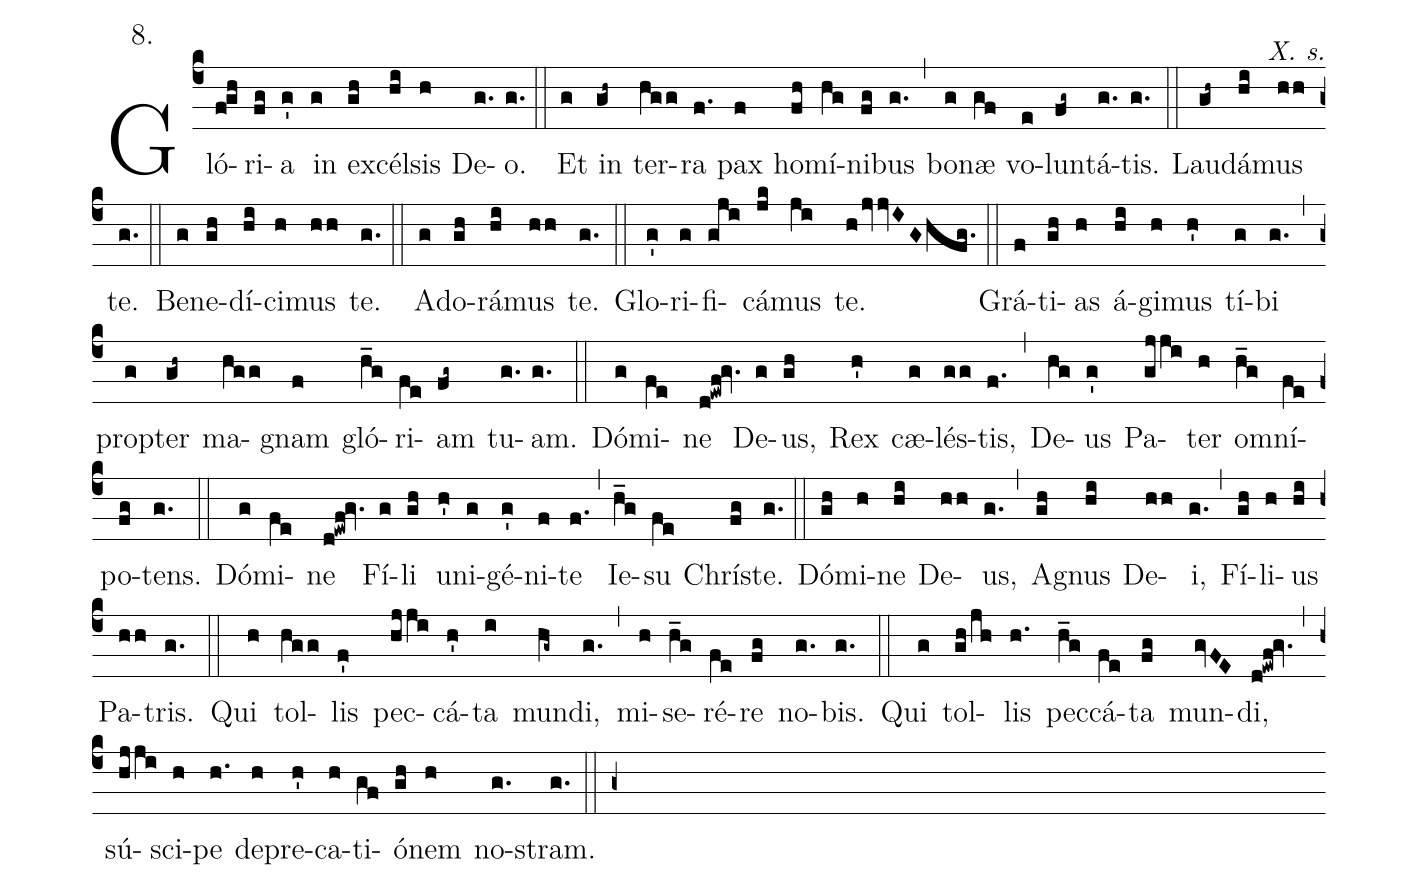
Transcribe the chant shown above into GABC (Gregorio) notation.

annotation:8.;
commentary:X. s.;
%%
(c4) Gló(f!gh)ri(fg)a(g') in(g) ex(gh)cél(hi)sis(h) De(g.)o.(g.) (::)
Et(g) in(gh~) ter(hgg)ra(f.) pax(f) ho(fh)mí(hg)ni(fg)bus(g.) (,) bo(g)næ(gf) vo(e)lun(fg~)tá(g.)tis.(g.) (::)
Lau(gh~)dá(hi)mus(hh) te.(g.) (::)
Be(g)ne(gh)dí(hi)ci(h)mus(hh) te.(g.) (::)
A(g)do(gh)rá(hi)mus(hh) te.(g.) (::)
Glo(g')ri(g)fi(gji)cá(jk)mus(ji) te.(h!/jvvIGhfg.) (::)
Grá(f)ti(gh)as(h) á(hi)gi(h)mus(h') tí(g)bi(g.) (,) pro(g)pter(gh~) ma(hgg )gnam(f) gló(h_g)ri(fe)am(fg~) tu(g.)am.(g.) (::)
Dó(g)mi(fe )ne(d!ewf!gv.) De(g)us,(gh) Rex(h') cæ(g)lés(gg)tis,(f.) (,) De(hg)us(g') Pa(gjji)ter(h) om(h_g)ní(fe)po(fg)tens.(g.) (::)
Dó(g)mi(fe )ne(d!ewf!gv.) Fí(g)li(gh) u(h')ni(g)gé(g')ni(f)te(f.) (,) Ie(h_g)su(fe) Chrís(fg)te.(g.) (::)
Dó(gh)mi(h)ne(hi) De(hh)us,(g.) (,) A(gh)gnus(hi) De(hh)i,(g.) (,) Fí(gh)li(h)us(hi) Pa(hh)tris.(g.) (::)
Qui(h) tol(hgg)lis(f') pec(hjji)cá(h')ta(i) mun(hg~)di,(g.) (,) mi(h)se(h_g)ré(fe)re(fg) no(g.)bis.(g.) (::)
Qui(g) tol(gh!/jh)lis(h.) pec(h_g)cá(fe)ta(fg) mun(gvFE)di,(d!ewf!gv.) (,) sú(hjji)sci(h)pe(h.) de(h)pre(h')ca(h)ti(gf)ó(gh)nem(h) no-(g.)stram.(g.) (::g+Z)

%Qui(g) se(gh!/jh)des(h.) ad(h) déx(h_g)te(fe)ram(fg~) Pa(gvFE)tris,(d!ewf!gv.) (,) mi(h)se(h_g)ré(fe)re(fg) no(g.)bis.(g.) (::)
%Quó(g)ni(gh)am(h) tu(hi) so(h)lus(hi) san(hh)ctus.(g.) (::)
%Tu(gh) so(h)lus(hi) Dó(hh )mi(g)nus.(g.) (::)
%Tu(g) so(gh)lus(h) Al(hi)tís(h')si(g)mus,(ghg.) (,) Ie(fe)su(fg) Chrís(g.)te.(g.) (::)
%Cum(g) San(gh!/jh)cto(h) Spí(hi)ri(h)tu,(g.) (,) in(gh~) gló(h_g)ri(fe)a(fg) De(g)i(ghg) Pat(e!fg)ris.(g.) (::)
%A(fvED'ewf!/ghhg)men.(fg..) (::)
